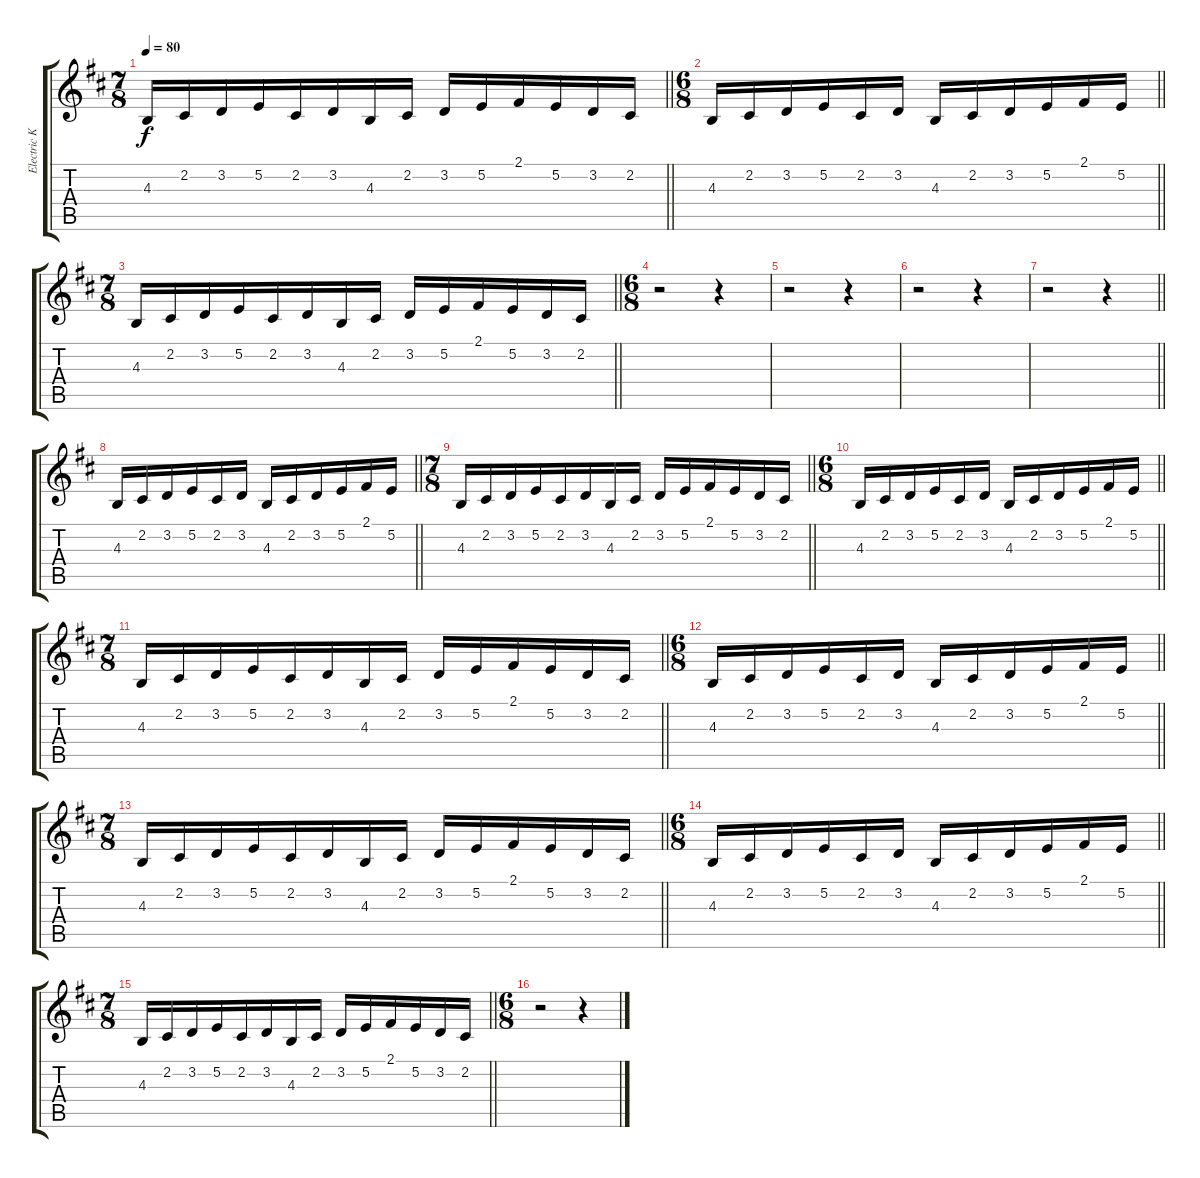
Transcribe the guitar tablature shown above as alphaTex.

\track ("Electric Key" "Electric K") {instrument lead2sawtooth}
\staff {score tabs}
\tuning (E4 B3 G3 D3 A2 E2) {hide}
\ts (7 8)
\tempo 80
\clef g2
\barLineRight lightlight
\ks d
4.3.16{dy f} 2.2.16 3.2.16 5.2.16 2.2.16 3.2.16 4.3.16 2.2.16 3.2.16 5.2.16 2.1.16 5.2.16 3.2.16 2.2.16 |
\ts (6 8)
\barLineRight lightlight
4.3.16 2.2.16 3.2.16 5.2.16 2.2.16 3.2.16 4.3.16 2.2.16 3.2.16 5.2.16 2.1.16 5.2.16 |
\ts (7 8)
\barLineRight lightlight
4.3.16 2.2.16 3.2.16 5.2.16 2.2.16 3.2.16 4.3.16 2.2.16 3.2.16 5.2.16 2.1.16 5.2.16 3.2.16 2.2.16 |
\ts (6 8)
r.2 r.4 |
r.2 r.4 |
r.2 r.4 |
\barLineRight lightlight
r.2 r.4 |
\barLineRight lightlight
4.3.16 2.2.16 3.2.16 5.2.16 2.2.16 3.2.16 4.3.16 2.2.16 3.2.16 5.2.16 2.1.16 5.2.16 |
\ts (7 8)
\section ("" " ")
\barLineRight lightlight
4.3.16 2.2.16 3.2.16 5.2.16 2.2.16 3.2.16 4.3.16 2.2.16 3.2.16 5.2.16 2.1.16 5.2.16 3.2.16 2.2.16 |
\ts (6 8)
\barLineRight lightlight
4.3.16 2.2.16 3.2.16 5.2.16 2.2.16 3.2.16 4.3.16 2.2.16 3.2.16 5.2.16 2.1.16 5.2.16 |
\ts (7 8)
\barLineRight lightlight
4.3.16 2.2.16 3.2.16 5.2.16 2.2.16 3.2.16 4.3.16 2.2.16 3.2.16 5.2.16 2.1.16 5.2.16 3.2.16 2.2.16 |
\ts (6 8)
\barLineRight lightlight
4.3.16 2.2.16 3.2.16 5.2.16 2.2.16 3.2.16 4.3.16 2.2.16 3.2.16 5.2.16 2.1.16 5.2.16 |
\ts (7 8)
\barLineRight lightlight
4.3.16 2.2.16 3.2.16 5.2.16 2.2.16 3.2.16 4.3.16 2.2.16 3.2.16 5.2.16 2.1.16 5.2.16 3.2.16 2.2.16 |
\ts (6 8)
\barLineRight lightlight
4.3.16 2.2.16 3.2.16 5.2.16 2.2.16 3.2.16 4.3.16 2.2.16 3.2.16 5.2.16 2.1.16 5.2.16 |
\ts (7 8)
\barLineRight lightlight
4.3.16 2.2.16 3.2.16 5.2.16 2.2.16 3.2.16 4.3.16 2.2.16 3.2.16 5.2.16 2.1.16 5.2.16 3.2.16 2.2.16 |
\ts (6 8)
r.2 r.4
